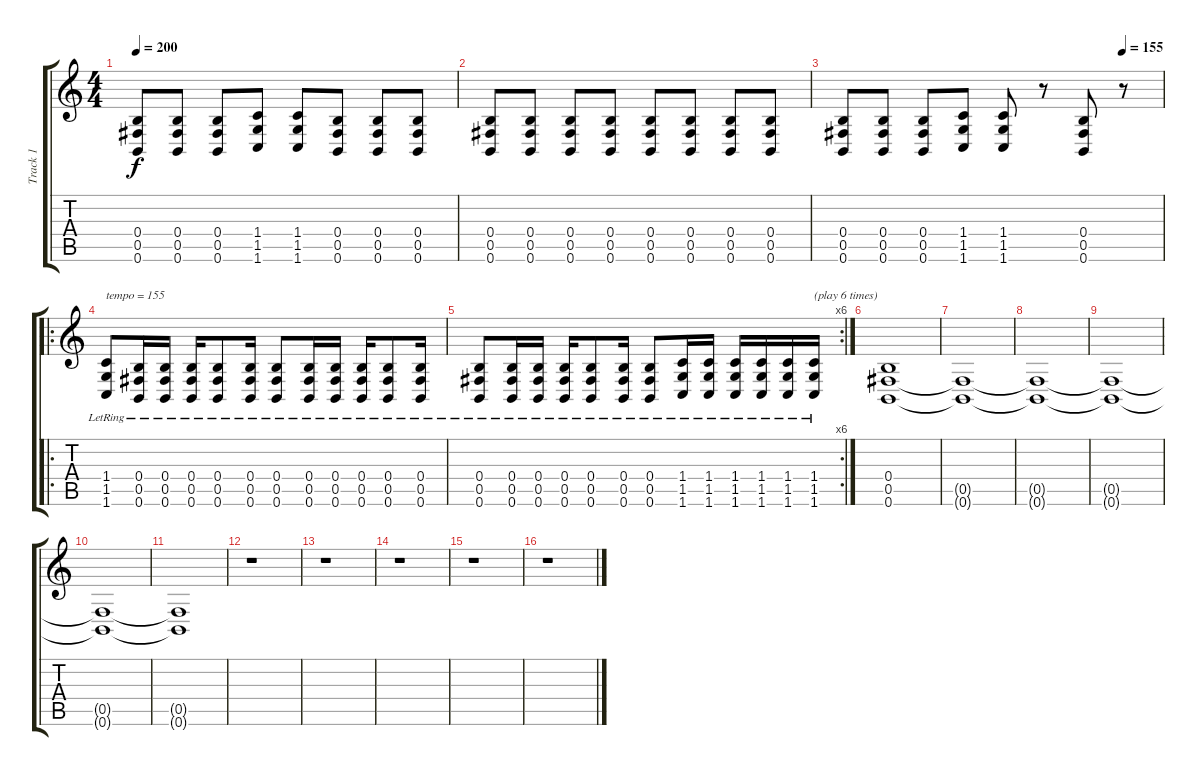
\track ("Track 1" "Track 1") {instrument distortionguitar}
\staff {score tabs}
\tuning (Db4 Ab3 E3 B2 Gb2 B1) {hide}
\ts (4 4)
\tempo 200
\clef g2
\ks c
(0.4 0.5 0.6).8{dy f} (0.4 0.5 0.6).8 (0.4 0.5 0.6).8 (1.4 1.5 1.6).8 (1.4 1.5 1.6).8 (0.4 0.5 0.6).8 (0.4 0.5 0.6).8 (0.4 0.5 0.6).8 |
(0.4 0.5 0.6).8 (0.4 0.5 0.6).8 (0.4 0.5 0.6).8 (0.4 0.5 0.6).8 (0.4 0.5 0.6).8 (0.4 0.5 0.6).8 (0.4 0.5 0.6).8 (0.4 0.5 0.6).8 |
\tempo (155 0.875)
(0.4 0.5 0.6).8 (0.4 0.5 0.6).8 (0.4 0.5 0.6).8 (1.4 1.5 1.6).8 (1.4 1.5 1.6).8 r.8 (0.4 0.5 0.6).8 r.8 |
\ro
(1.4 1.5{lr} 1.6{lr}).8{txt "tempo = 155"} (0.4 0.5{lr} 0.6{lr}).16 (0.4 0.5{lr} 0.6{lr}).16 (0.4 0.5{lr} 0.6{lr}).16 (0.4 0.5{lr} 0.6{lr}).8 (0.4 0.5{lr} 0.6{lr}).16 (0.4 0.5{lr} 0.6{lr}).8 (0.4 0.5{lr} 0.6{lr}).16 (0.4 0.5{lr} 0.6{lr}).16 (0.4 0.5{lr} 0.6{lr}).16 (0.4 0.5{lr} 0.6{lr}).8 (0.4 0.5{lr} 0.6{lr}).16 |
\rc 6
(0.4 0.5{lr} 0.6{lr}).8 (0.4 0.5{lr} 0.6{lr}).16 (0.4 0.5{lr} 0.6{lr}).16 (0.4 0.5{lr} 0.6{lr}).16 (0.4 0.5{lr} 0.6{lr}).8 (0.4 0.5{lr} 0.6{lr}).16 (0.4 0.5{lr} 0.6{lr}).8 (1.4 1.5{lr} 1.6{lr}).16 (1.4 1.5{lr} 1.6{lr}).16 (1.4 1.5{lr} 1.6{lr}).16 (1.4 1.5{lr} 1.6{lr}).16 (1.4 1.5{lr} 1.6{lr}).16 (1.4 1.5{lr} 1.6{lr}).16{txt "(play 6 times)"} |
(0.4 0.5 0.6).1 |
(0.5{t} 0.6{t}).1{volume 0} |
(0.5{t} 0.6{t}).1 |
(0.5{t} 0.6{t}).1 |
(0.5{t} 0.6{t}).1 |
(0.5{t} 0.6{t}).1 |
r.1 |
r.1 |
r.1 |
r.1 |
r.1
